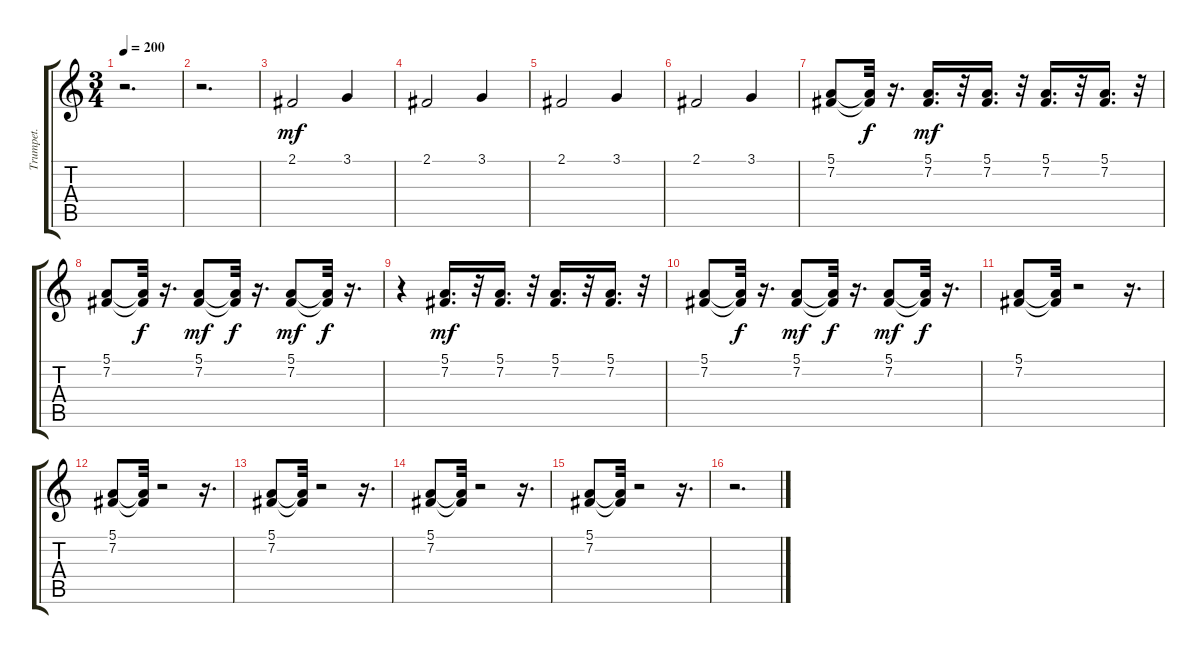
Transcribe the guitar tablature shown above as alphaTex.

\track ("Trumpet." "Trumpet.") {instrument trumpet}
\staff {score tabs}
\tuning (E4 B3 G3 D3 A2 E2) {hide}
\ts (3 4)
\tempo 200
\clef g2
\ks c
r.2{d dy f} |
r.2{d} |
2.1.2{dy mf} 3.1.4 |
2.1.2 3.1.4 |
2.1.2 3.1.4 |
2.1.2 3.1.4 |
(5.1 7.2).8 (5.1{t} 7.2{t}).32{dy f} r.16{d} (5.1 7.2).16{d dy mf} r.32 (5.1 7.2).16{d} r.32 (5.1 7.2).16{d} r.32 (5.1 7.2).16{d} r.32 |
(5.1 7.2).8 (5.1{t} 7.2{t}).32{dy f} r.16{d} (5.1 7.2).8{dy mf} (5.1{t} 7.2{t}).32{dy f} r.16{d} (5.1 7.2).8{dy mf} (5.1{t} 7.2{t}).32{dy f} r.16{d} |
r.4 (5.1 7.2).16{d dy mf} r.32 (5.1 7.2).16{d} r.32 (5.1 7.2).16{d} r.32 (5.1 7.2).16{d} r.32 |
(5.1 7.2).8 (5.1{t} 7.2{t}).32{dy f} r.16{d} (5.1 7.2).8{dy mf} (5.1{t} 7.2{t}).32{dy f} r.16{d} (5.1 7.2).8{dy mf} (5.1{t} 7.2{t}).32{dy f} r.16{d} |
(5.1 7.2).8 (5.1{t} 7.2{t}).32 r.2 r.16{d} |
(5.1 7.2).8 (5.1{t} 7.2{t}).32 r.2 r.16{d} |
(5.1 7.2).8 (5.1{t} 7.2{t}).32 r.2 r.16{d} |
(5.1 7.2).8 (5.1{t} 7.2{t}).32 r.2 r.16{d} |
(5.1 7.2).8 (5.1{t} 7.2{t}).32 r.2 r.16{d} |
r.2{d}
